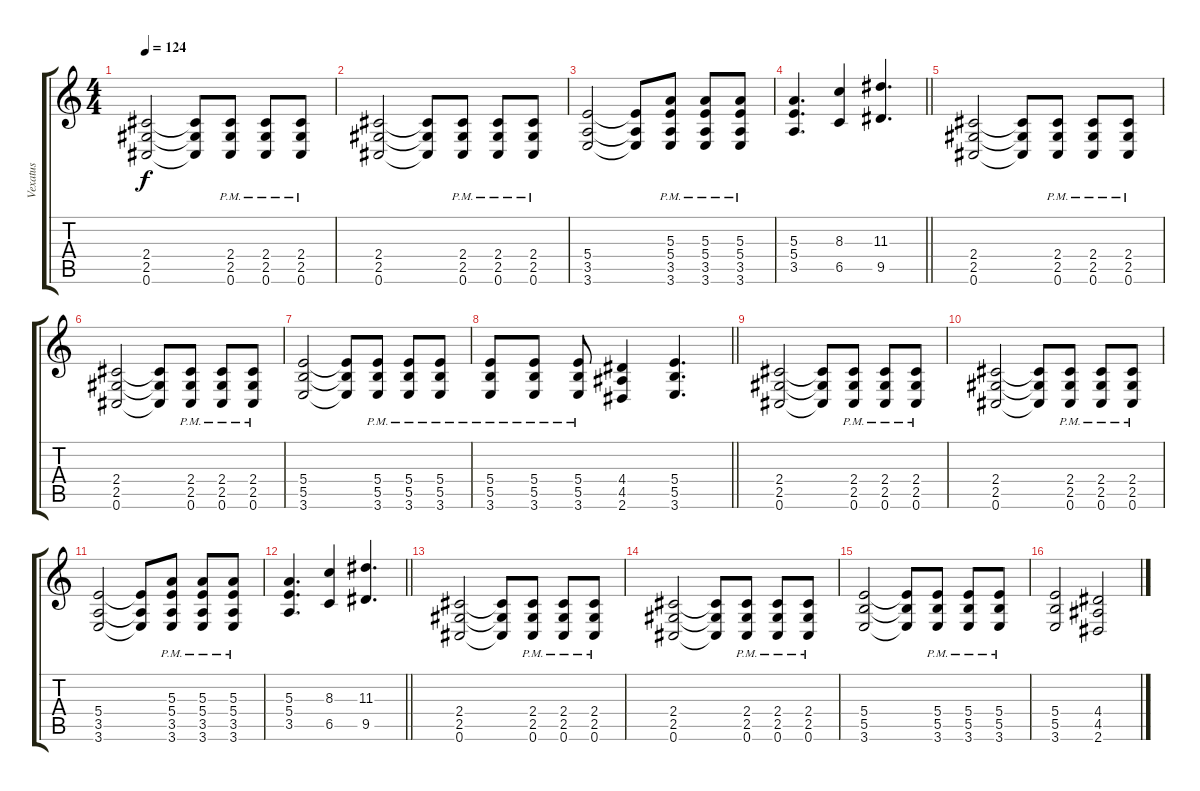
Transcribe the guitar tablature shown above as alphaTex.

\track ("Vexatus" "Vexatus") {instrument distortionguitar}
\staff {score tabs}
\tuning (Db4 Ab3 E3 B2 Gb2 Db2) {hide}
\ts (4 4)
\tempo 124
\clef g2
\ks c
(2.4 2.5 0.6).2{dy f} (2.4{t} 2.5{t} 0.6{t}).8 (2.4{pm} 2.5{pm} 0.6{pm}).8 (2.4{pm} 2.5{pm} 0.6{pm}).8 (2.4{pm} 2.5{pm} 0.6{pm}).8 |
(2.4 2.5 0.6).2 (2.4{t} 2.5{t} 0.6{t}).8 (2.4{pm} 2.5{pm} 0.6{pm}).8 (2.4{pm} 2.5{pm} 0.6{pm}).8 (2.4{pm} 2.5{pm} 0.6{pm}).8 |
(5.4 3.5 3.6).2 (5.4{t} 3.5{t} 3.6{t}).8 (5.3 5.4{pm} 3.5{pm} 3.6{pm}).8 (5.3 5.4{pm} 3.5{pm} 3.6{pm}).8 (5.3 5.4{pm} 3.5{pm} 3.6{pm}).8 |
\barLineRight lightlight
(5.3 5.4 3.5).4{d} (8.3 6.5).4 (11.3 9.5).4{d} |
(2.4 2.5 0.6).2 (2.4{t} 2.5{t} 0.6{t}).8 (2.4{pm} 2.5{pm} 0.6{pm}).8 (2.4{pm} 2.5{pm} 0.6{pm}).8 (2.4{pm} 2.5{pm} 0.6{pm}).8 |
(2.4 2.5 0.6).2 (2.4{t} 2.5{t} 0.6{t}).8 (2.4{pm} 2.5{pm} 0.6{pm}).8 (2.4{pm} 2.5{pm} 0.6{pm}).8 (2.4{pm} 2.5{pm} 0.6{pm}).8 |
(5.4 5.5 3.6).2 (5.4{t} 5.5{t} 3.6{t}).8 (5.4{pm} 5.5{pm} 3.6{pm}).8 (5.4{pm} 5.5{pm} 3.6{pm}).8 (5.4{pm} 5.5{pm} 3.6{pm}).8 |
\barLineRight lightlight
(5.4{pm} 5.5{pm} 3.6{pm}).8 (5.4{pm} 5.5{pm} 3.6{pm}).8 (5.4{pm} 5.5{pm} 3.6{pm}).8 (4.4 4.5 2.6).4 (5.4 5.5 3.6).4{d} |
(2.4 2.5 0.6).2{volume 8} (2.4{t} 2.5{t} 0.6{t}).8 (2.4{pm} 2.5{pm} 0.6{pm}).8 (2.4{pm} 2.5{pm} 0.6{pm}).8 (2.4{pm} 2.5{pm} 0.6{pm}).8 |
(2.4 2.5 0.6).2 (2.4{t} 2.5{t} 0.6{t}).8 (2.4{pm} 2.5{pm} 0.6{pm}).8 (2.4{pm} 2.5{pm} 0.6{pm}).8 (2.4{pm} 2.5{pm} 0.6{pm}).8 |
(5.4 3.5 3.6).2 (5.4{t} 3.5{t} 3.6{t}).8 (5.3 5.4{pm} 3.5{pm} 3.6{pm}).8 (5.3 5.4{pm} 3.5{pm} 3.6{pm}).8 (5.3 5.4{pm} 3.5{pm} 3.6{pm}).8 |
\barLineRight lightlight
(5.3 5.4 3.5).4{d} (8.3 6.5).4 (11.3 9.5).4{d} |
(2.4 2.5 0.6).2{volume 0} (2.4{t} 2.5{t} 0.6{t}).8 (2.4{pm} 2.5{pm} 0.6{pm}).8 (2.4{pm} 2.5{pm} 0.6{pm}).8 (2.4{pm} 2.5{pm} 0.6{pm}).8 |
(2.4 2.5 0.6).2 (2.4{t} 2.5{t} 0.6{t}).8 (2.4{pm} 2.5{pm} 0.6{pm}).8 (2.4{pm} 2.5{pm} 0.6{pm}).8 (2.4{pm} 2.5{pm} 0.6{pm}).8 |
(5.4 5.5 3.6).2 (5.4{t} 5.5{t} 3.6{t}).8 (5.4{pm} 5.5{pm} 3.6{pm}).8 (5.4{pm} 5.5{pm} 3.6{pm}).8 (5.4{pm} 5.5{pm} 3.6{pm}).8 |
(5.4 5.5 3.6).2 (4.4 4.5 2.6).2
